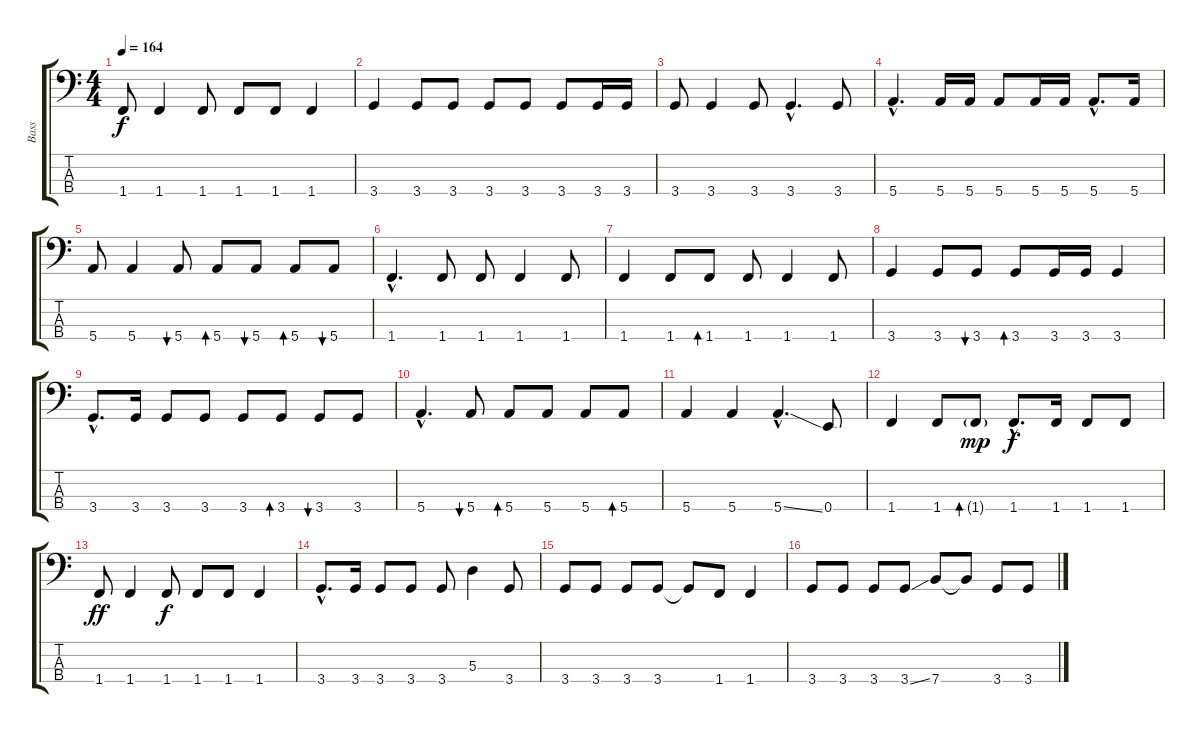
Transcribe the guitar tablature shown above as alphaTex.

\track ("Bass" "Bass") {instrument electricbasspick}
\staff {score tabs}
\tuning (G2 D2 A1 E1) {hide}
\ts (4 4)
\tempo 164
\clef f4
\ks c
1.4.8{dy f} 1.4.4 1.4.8 1.4.8 1.4.8 1.4.4 |
3.4.4 3.4.8 3.4.8 3.4.8 3.4.8 3.4.8 3.4.16 3.4.16 |
3.4.8 3.4.4 3.4.8 3.4{hac}.4{d} 3.4.8 |
5.4{hac}.4{d} 5.4.16 5.4.16 5.4.8 5.4.16 5.4.16 5.4{hac}.8{d} 5.4.16 |
5.4.8 5.4.4 5.4.8{bu 240} 5.4.8{bd 240} 5.4.8{bu 240} 5.4.8{bd 240} 5.4.8{bu 240} |
1.4{hac}.4{d} 1.4.8 1.4.8 1.4.4 1.4.8 |
1.4.4 1.4.8 1.4.8{bd 240} 1.4.8 1.4.4 1.4.8 |
3.4.4 3.4.8 3.4.8{bu 240} 3.4.8{bd 240} 3.4.16 3.4.16 3.4.4 |
3.4{hac}.8{d} 3.4.16 3.4.8 3.4.8 3.4.8 3.4.8{bd 240} 3.4.8{bu 240} 3.4.8 |
5.4{hac}.4{d} 5.4.8{bu 240} 5.4.8{bd 240} 5.4.8 5.4.8 5.4.8{bd 240} |
5.4.4 5.4.4 5.4{ss hac}.4{d} 0.4.8 |
1.4.4 1.4.8 1.4{g}.8{bd 240 dy mp} 1.4{hac}.8{d dy f} 1.4.16 1.4.8 1.4.8 |
1.4.8{dy ff} 1.4.4 1.4.8{dy f} 1.4.8 1.4.8 1.4.4 |
3.4{hac}.8{d} 3.4.16 3.4.8 3.4.8 3.4.8 5.3.4 3.4.8 |
3.4.8 3.4.8 3.4.8 3.4.8 3.4{t}.8 1.4.8 1.4.4 |
3.4.8 3.4.8 3.4.8 3.4{ss}.8 7.4.8 7.4{t}.8 3.4.8 3.4{ss}.8
